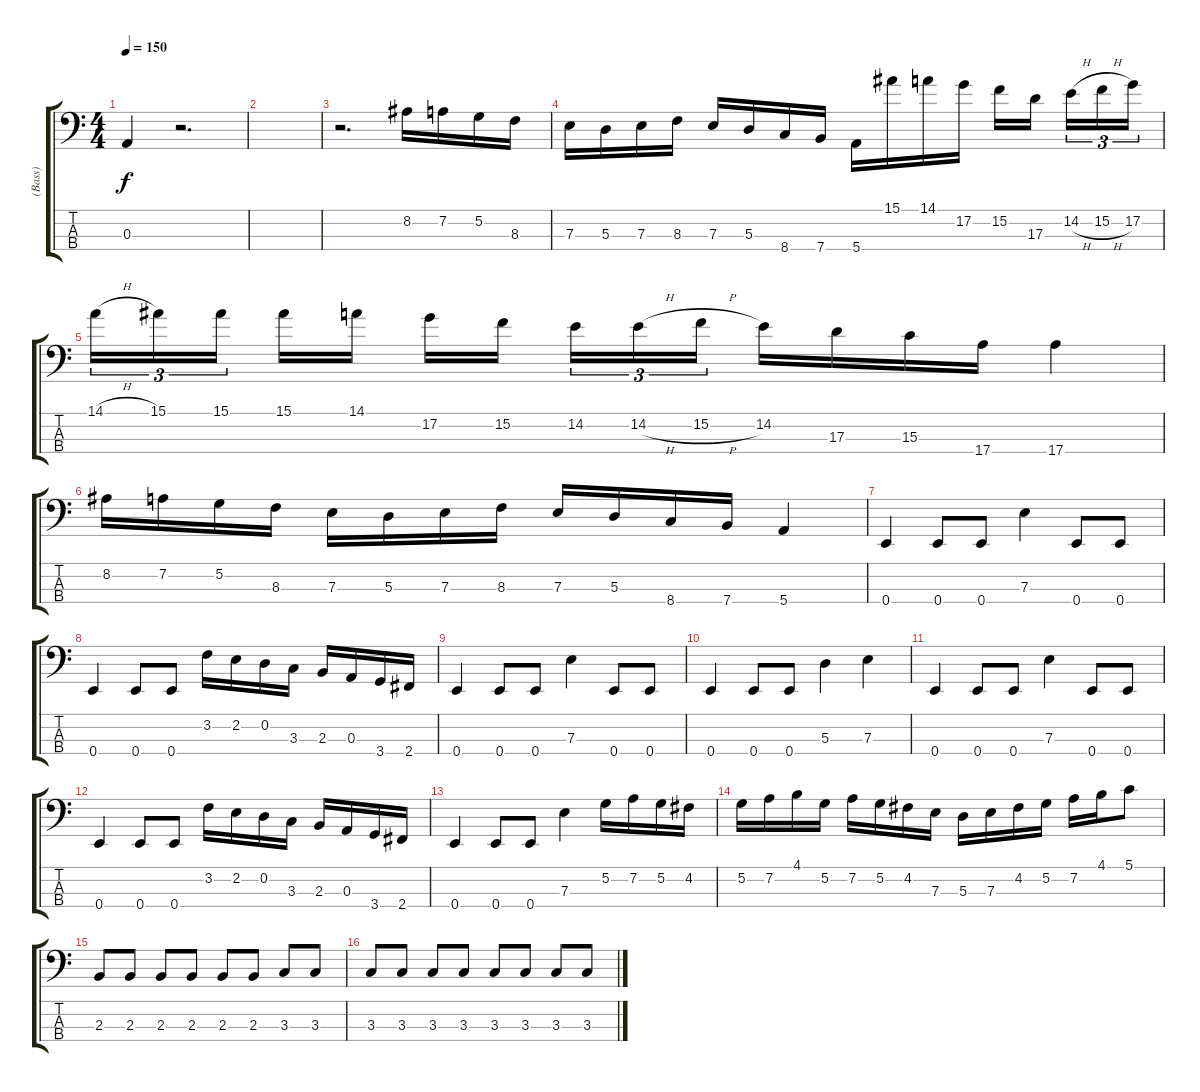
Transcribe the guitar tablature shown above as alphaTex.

\track ("(Bass)" "(Bass)") {instrument electricbassfinger}
\staff {score tabs}
\tuning (G2 D2 A1 E1) {hide}
\ts (4 4)
\tempo 150
\clef f4
\ks c
0.3.4{dy f} r.2{d} |
|
r.2{d} 8.2.16 7.2.16 5.2.16 8.3.16 |
7.3.16 5.3.16 7.3.16 8.3.16 7.3.16 5.3.16 8.4.16 7.4.16 5.4.16 15.1.16 14.1.16 17.2.16 15.2.16 17.3.16{beam splitsecondary} 14.2{h}.16{tu (3 2)} 15.2{h}.16{tu (3 2)} 17.2.16{tu (3 2)} |
14.1{h}.16{tu (3 2)} 15.1.16{tu (3 2)} 15.1.16{tu (3 2) beam splitsecondary} 15.1.16 14.1.16 17.2.16 15.2.16{beam splitsecondary} 14.2.16{tu (3 2)} 14.2{h}.16{tu (3 2)} 15.2{h}.16{tu (3 2)} 14.2.16 17.3.16 15.3.16 17.4.16 17.4.4 |
8.2.16 7.2.16 5.2.16 8.3.16 7.3.16 5.3.16 7.3.16 8.3.16 7.3.16 5.3.16 8.4.16 7.4.16 5.4.4 |
0.4.4 0.4.8 0.4.8 7.3.4 0.4.8 0.4.8 |
0.4.4 0.4.8 0.4.8 3.2.16 2.2.16 0.2.16 3.3.16 2.3.16 0.3.16 3.4.16 2.4.16 |
0.4.4 0.4.8 0.4.8 7.3.4 0.4.8 0.4.8 |
0.4.4 0.4.8 0.4.8 5.3.4 7.3.4 |
0.4.4 0.4.8 0.4.8 7.3.4 0.4.8 0.4.8 |
0.4.4 0.4.8 0.4.8 3.2.16 2.2.16 0.2.16 3.3.16 2.3.16 0.3.16 3.4.16 2.4.16 |
0.4.4 0.4.8 0.4.8 7.3.4 5.2.16 7.2.16 5.2.16 4.2.16 |
5.2.16 7.2.16 4.1.16 5.2.16 7.2.16 5.2.16 4.2.16 7.3.16 5.3.16 7.3.16 4.2.16 5.2.16 7.2.16 4.1.16 5.1.8 |
2.3.8 2.3.8 2.3.8 2.3.8 2.3.8 2.3.8 3.3.8 3.3.8 |
3.3.8 3.3.8 3.3.8 3.3.8 3.3.8 3.3.8 3.3.8 3.3.8
